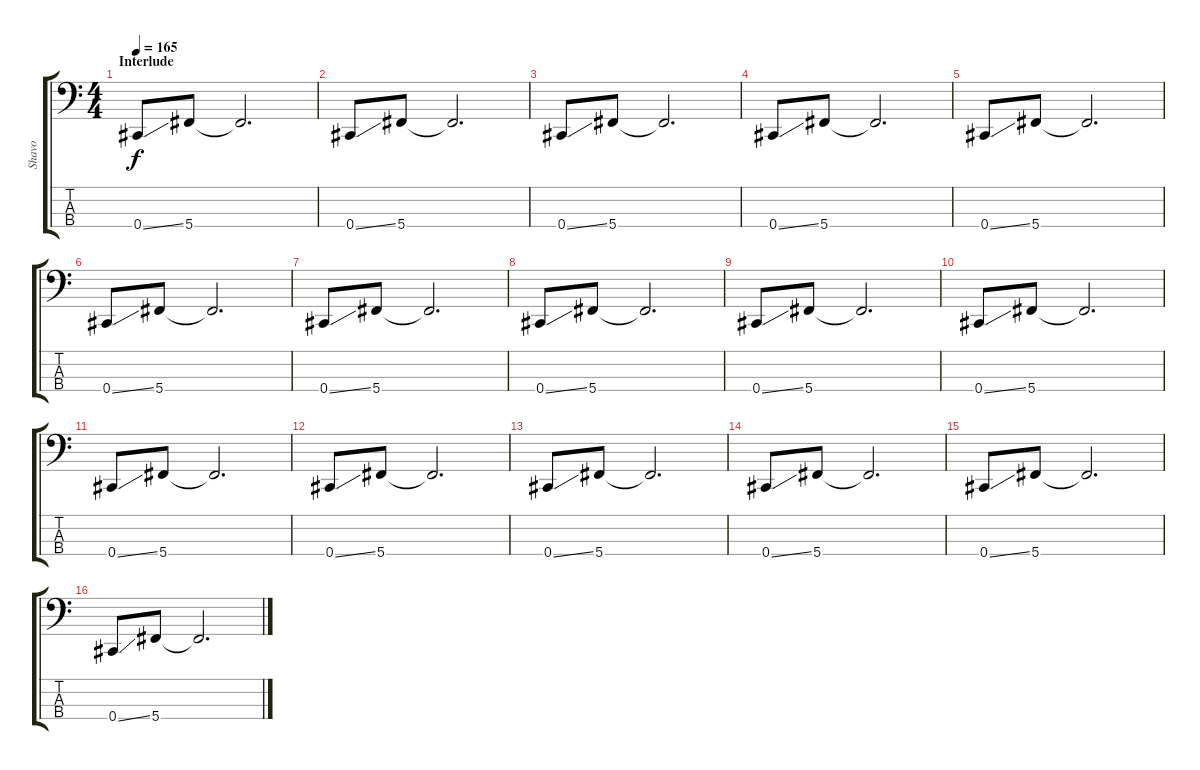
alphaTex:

\track ("Shavo" "Shavo") {instrument electricbassfinger}
\staff {score tabs}
\tuning (Gb2 Db2 Ab1 Db1) {hide}
\ts (4 4)
\section ("" "Interlude")
\tempo 165
\clef f4
\ks c
0.4{ss}.8{dy f} 5.4.8 5.4{t}.2{d} |
0.4{ss}.8 5.4.8 5.4{t}.2{d} |
0.4{ss}.8 5.4.8 5.4{t}.2{d} |
0.4{ss}.8 5.4.8 5.4{t}.2{d} |
0.4{ss}.8 5.4.8 5.4{t}.2{d} |
0.4{ss}.8 5.4.8 5.4{t}.2{d} |
0.4{ss}.8 5.4.8 5.4{t}.2{d} |
0.4{ss}.8 5.4.8 5.4{t}.2{d} |
0.4{ss}.8 5.4.8 5.4{t}.2{d} |
0.4{ss}.8 5.4.8 5.4{t}.2{d} |
0.4{ss}.8 5.4.8 5.4{t}.2{d} |
0.4{ss}.8 5.4.8 5.4{t}.2{d} |
0.4{ss}.8 5.4.8 5.4{t}.2{d} |
0.4{ss}.8 5.4.8 5.4{t}.2{d} |
0.4{ss}.8 5.4.8 5.4{t}.2{d} |
0.4{ss}.8 5.4.8 5.4{t}.2{d}
